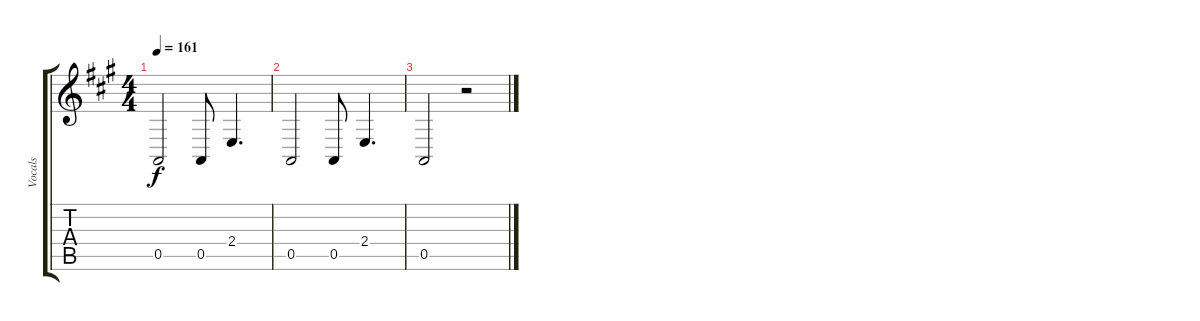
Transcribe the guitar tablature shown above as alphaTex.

\track ("Vocals" "Vocals") {instrument tenorsax}
\staff {score tabs}
\tuning (E4 B3 G3 D3 A2 E2) {hide}
\ts (4 4)
\tempo 161
\clef g2
\ks a
0.5.2{dy f} 0.5.8 2.4.4{d} |
0.5.2 0.5.8 2.4.4{d} |
0.5.2 r.2
